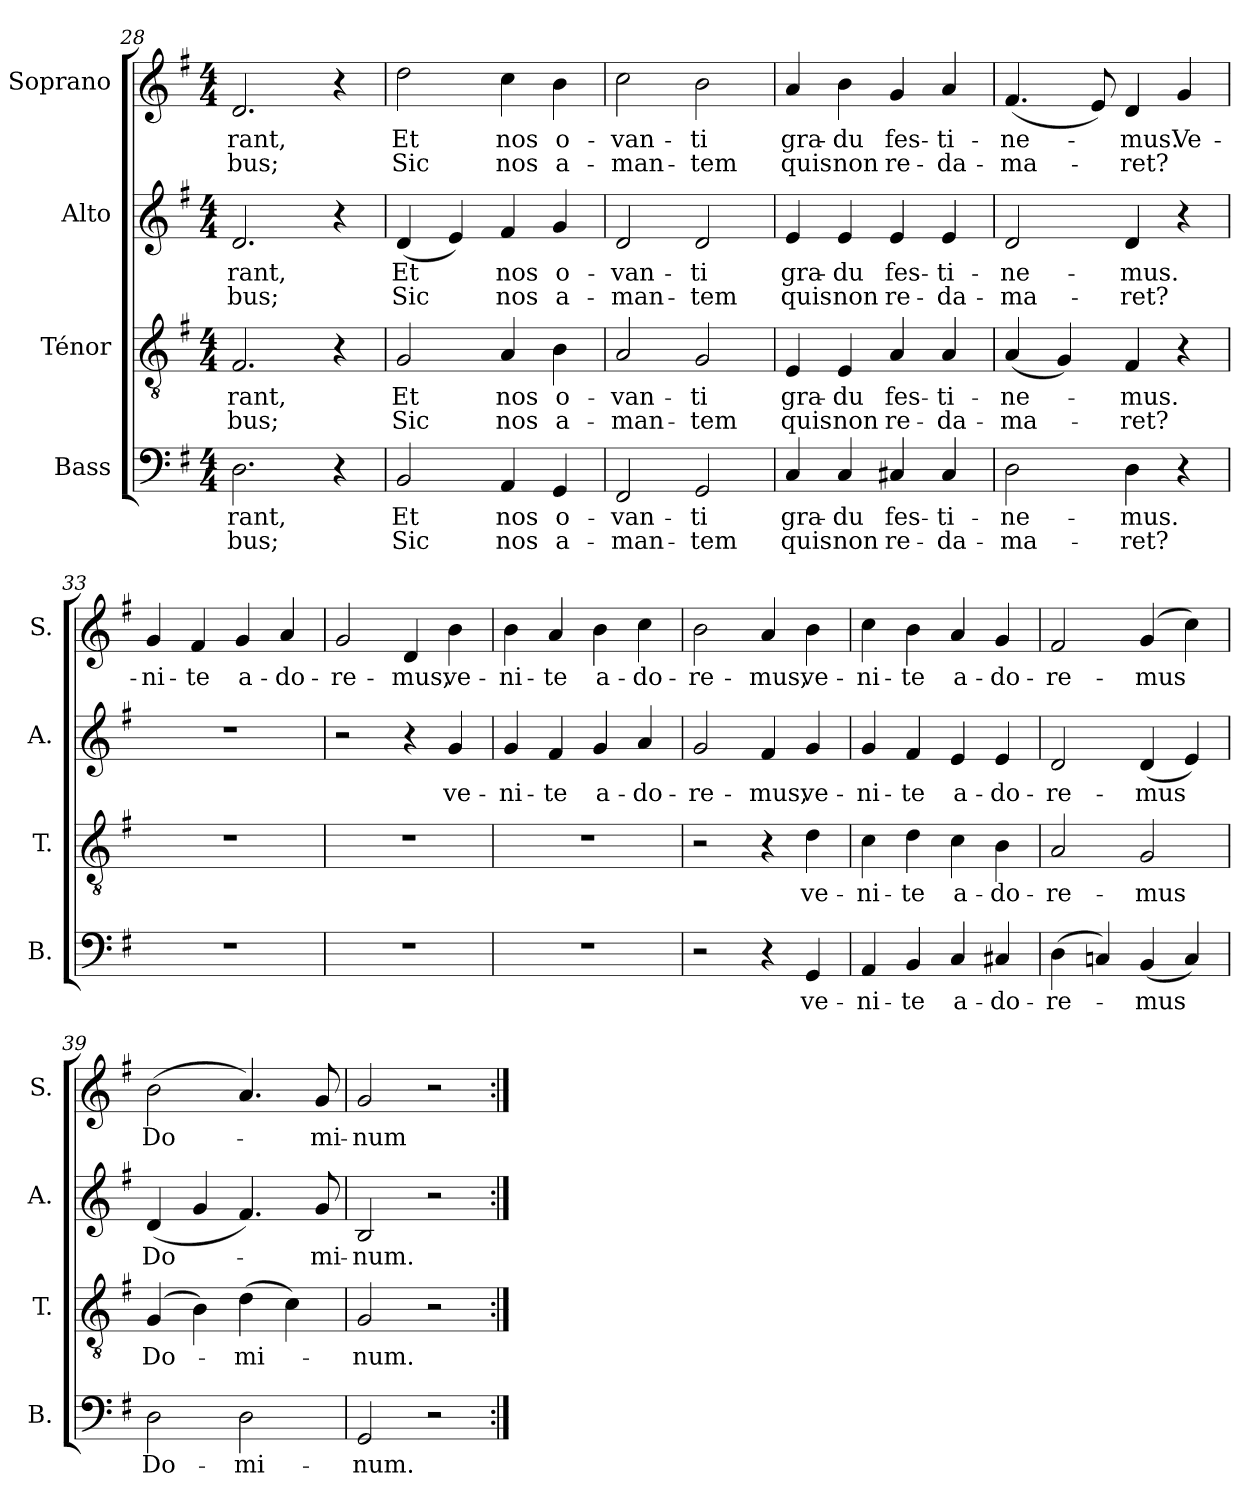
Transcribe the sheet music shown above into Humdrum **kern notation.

**kern	**text	**text	**kern	**text	**text	**kern	**text	**text	**kern	**text	**text
*part4	*part4	*part4	*part3	*part3	*part3	*part2	*part2	*part2	*part1	*part1	*part1
*staff4	*staff4	*staff4	*staff3	*staff3	*staff3	*staff2	*staff2	*staff2	*staff1	*staff1	*staff1
*I"Bass	*	*	*I"Ténor	*	*	*I"Alto	*	*	*I"Soprano	*	*
*I'B.	*	*	*I'T.	*	*	*I'A.	*	*	*I'S.	*	*
*clefF4	*	*	*clefGv2	*	*	*clefG2	*	*	*clefG2	*	*
*k[f#]	*	*	*k[f#]	*	*	*k[f#]	*	*	*k[f#]	*	*
*M4/4	*	*	*M4/4	*	*	*M4/4	*	*	*M4/4	*	*
=28	=28	=28	=28	=28	=28	=28	=28	=28	=28	=28	=28
!	!LO:LY:b	!LO:LY:b	!	!LO:LY:b	!LO:LY:b	!	!LO:LY:b	!LO:LY:b	!	!LO:LY:b	!LO:LY:b
2.D\	-rant,	-bus;	2.F#/	-rant,	-bus;	2.d/	-rant,	-bus;	2.d/	-rant,	-bus;
4r	.	.	4r	.	.	4r	.	.	4r	.	.
=29	=29	=29	=29	=29	=29	=29	=29	=29	=29	=29	=29
!	!LO:LY:b	!LO:LY:b	!	!LO:LY:b	!LO:LY:b	!	!LO:LY:b	!LO:LY:b	!	!LO:LY:b	!LO:LY:b
2BB/	Et	Sic	2G/	Et	Sic	(<4d/	Et	Sic	2dd\	Et	Sic
.	.	.	.	.	.	4e/)	.	.	.	.	.
!	!LO:LY:b	!LO:LY:b	!	!LO:LY:b	!LO:LY:b	!	!LO:LY:b	!LO:LY:b	!	!LO:LY:b	!LO:LY:b
4AA/	nos	nos	4A/	nos	nos	4f#/	nos	nos	4cc\	nos	nos
!	!LO:LY:b	!LO:LY:b	!	!LO:LY:b	!LO:LY:b	!	!LO:LY:b	!LO:LY:b	!	!LO:LY:b	!LO:LY:b
4GG/	o-	a-	4B\	o-	a-	4g/	o-	a-	4b\	o-	a-
=30	=30	=30	=30	=30	=30	=30	=30	=30	=30	=30	=30
!	!LO:LY:b	!LO:LY:b	!	!LO:LY:b	!LO:LY:b	!	!LO:LY:b	!LO:LY:b	!	!LO:LY:b	!LO:LY:b
2FF#/	-van-	-man-	2A/	-van-	-man-	2d/	-van-	-man-	2cc\	-van-	-man-
!	!LO:LY:b	!LO:LY:b	!	!LO:LY:b	!LO:LY:b	!	!LO:LY:b	!LO:LY:b	!	!LO:LY:b	!LO:LY:b
2GG/	-ti	-tem	2G/	-ti	-tem	2d/	-ti	-tem	2b\	-ti	-tem
!!LO:LB:g=z
=31	=31	=31	=31	=31	=31	=31	=31	=31	=31	=31	=31
!	!LO:LY:b	!LO:LY:b	!	!LO:LY:b	!LO:LY:b	!	!LO:LY:b	!LO:LY:b	!	!LO:LY:b	!LO:LY:b
4C/	gra-	quis	4E/	gra-	quis	4e/	gra-	quis	4a/	gra-	quis
!	!LO:LY:b	!LO:LY:b	!	!LO:LY:b	!LO:LY:b	!	!LO:LY:b	!LO:LY:b	!	!LO:LY:b	!LO:LY:b
4C/	-du	non	4E/	-du	non	4e/	-du	non	4b\	-du	non
!	!LO:LY:b	!LO:LY:b	!	!LO:LY:b	!LO:LY:b	!	!LO:LY:b	!LO:LY:b	!	!LO:LY:b	!LO:LY:b
4C#X/	fes-	re-	4A/	fes-	re-	4e/	fes-	re-	4g/	fes-	re-
!	!LO:LY:b	!LO:LY:b	!	!LO:LY:b	!LO:LY:b	!	!LO:LY:b	!LO:LY:b	!	!LO:LY:b	!LO:LY:b
4C#/	-ti-	-da-	4A/	-ti-	-da-	4e/	-ti-	-da-	4a/	-ti-	-da-
=32	=32	=32	=32	=32	=32	=32	=32	=32	=32	=32	=32
!	!LO:LY:b	!LO:LY:b	!	!LO:LY:b	!LO:LY:b	!	!LO:LY:b	!LO:LY:b	!	!LO:LY:b	!LO:LY:b
2D\	-ne-	-ma-	(<4A/	-ne-	-ma-	2d/	-ne-	-ma-	(<4.f#/	-ne-	-ma-
.	.	.	4G/)	.	.	.	.	.	.	.	.
.	.	.	.	.	.	.	.	.	8e/)	.	.
!	!LO:LY:b	!LO:LY:b	!	!LO:LY:b	!LO:LY:b	!	!LO:LY:b	!LO:LY:b	!	!LO:LY:b	!LO:LY:b
4D\	-mus.	-ret?	4F#/	-mus.	-ret?	4d/	-mus.	-ret?	4d/	-mus.	-ret?
!	!	!	!	!	!	!	!	!	!	!LO:LY:b	!
4r	.	.	4r	.	.	4r	.	.	4g/	Ve-	.
=33	=33	=33	=33	=33	=33	=33	=33	=33	=33	=33	=33
!	!	!	!	!	!	!	!	!	!	!LO:LY:b	!
1r	.	.	1r	.	.	1r	.	.	4g/	-ni-	.
!	!	!	!	!	!	!	!	!	!	!LO:LY:b	!
.	.	.	.	.	.	.	.	.	4f#/	-te	.
!	!	!	!	!	!	!	!	!	!	!LO:LY:b	!
.	.	.	.	.	.	.	.	.	4g/	a-	.
!	!	!	!	!	!	!	!	!	!	!LO:LY:b	!
.	.	.	.	.	.	.	.	.	4a/	-do-	.
=34	=34	=34	=34	=34	=34	=34	=34	=34	=34	=34	=34
!	!	!	!	!	!	!	!	!	!	!LO:LY:b	!
1r	.	.	1r	.	.	2r	.	.	2g/	-re-	.
!	!	!	!	!	!	!	!	!	!	!LO:LY:b	!
.	.	.	.	.	.	4r	.	.	4d/	-mus,	.
!	!	!	!	!	!	!	!LO:LY:b	!	!	!LO:LY:b	!
.	.	.	.	.	.	4g/	ve-	.	4b\	ve-	.
=35	=35	=35	=35	=35	=35	=35	=35	=35	=35	=35	=35
!	!	!	!	!	!	!	!LO:LY:b	!	!	!LO:LY:b	!
1r	.	.	1r	.	.	4g/	-ni-	.	4b\	-ni-	.
!	!	!	!	!	!	!	!LO:LY:b	!	!	!LO:LY:b	!
.	.	.	.	.	.	4f#/	-te	.	4a/	-te	.
!	!	!	!	!	!	!	!LO:LY:b	!	!	!LO:LY:b	!
.	.	.	.	.	.	4g/	a-	.	4b\	a-	.
!	!	!	!	!	!	!	!LO:LY:b	!	!	!LO:LY:b	!
.	.	.	.	.	.	4a/	-do-	.	4cc\	-do-	.
=36	=36	=36	=36	=36	=36	=36	=36	=36	=36	=36	=36
!	!	!	!	!	!	!	!LO:LY:b	!	!	!LO:LY:b	!
2r	.	.	2r	.	.	2g/	-re-	.	2b\	-re-	.
!	!	!	!	!	!	!	!LO:LY:b	!	!	!LO:LY:b	!
4r	.	.	4r	.	.	4f#/	-mus,	.	4a/	-mus,	.
!	!LO:LY:b	!	!	!LO:LY:b	!	!	!LO:LY:b	!	!	!LO:LY:b	!
4GG/	ve-	.	4d\	ve-	.	4g/	ve-	.	4b\	ve-	.
=37	=37	=37	=37	=37	=37	=37	=37	=37	=37	=37	=37
!	!LO:LY:b	!	!	!LO:LY:b	!	!	!LO:LY:b	!	!	!LO:LY:b	!
4AA/	-ni-	.	4c\	-ni-	.	4g/	-ni-	.	4cc\	-ni-	.
!	!LO:LY:b	!	!	!LO:LY:b	!	!	!LO:LY:b	!	!	!LO:LY:b	!
4BB/	-te	.	4d\	-te	.	4f#/	-te	.	4b\	-te	.
!	!LO:LY:b	!	!	!LO:LY:b	!	!	!LO:LY:b	!	!	!LO:LY:b	!
4C/	a-	.	4c\	a-	.	4e/	a-	.	4a/	a-	.
!	!LO:LY:b	!	!	!LO:LY:b	!	!	!LO:LY:b	!	!	!LO:LY:b	!
4C#X/	-do-	.	4B\	-do-	.	4e/	-do-	.	4g/	-do-	.
=38	=38	=38	=38	=38	=38	=38	=38	=38	=38	=38	=38
!	!LO:LY:b	!	!	!LO:LY:b	!	!	!LO:LY:b	!	!	!LO:LY:b	!
(>4D\	-re-	.	2A/	-re-	.	2d/	-re-	.	2f#/	-re-	.
4Cn/)	.	.	.	.	.	.	.	.	.	.	.
!	!LO:LY:b	!	!	!LO:LY:b	!	!	!LO:LY:b	!	!	!LO:LY:b	!
(<4BB/	-mus	.	2G/	-mus	.	(<4d/	-mus	.	(>4g/	-mus	.
4C/)	.	.	.	.	.	4e/)	.	.	4cc\)	.	.
!!LO:PB:g=z
=39	=39	=39	=39	=39	=39	=39	=39	=39	=39	=39	=39
!	!LO:LY:b	!	!	!LO:LY:b	!	!	!LO:LY:b	!	!	!LO:LY:b	!
2D\	Do-	.	(>4G/	Do-	.	(<4d/	Do-	.	(>2b\	Do-	.
.	.	.	4B\)	.	.	4g/	.	.	.	.	.
!	!LO:LY:b	!	!	!LO:LY:b	!	!	!	!	!	!	!
2D\	-mi-	.	(>4d\	-mi-	.	4.f#/)	.	.	4.a/)	.	.
.	.	.	4c\)	.	.	.	.	.	.	.	.
!	!	!	!	!	!	!	!LO:LY:b	!	!	!LO:LY:b	!
.	.	.	.	.	.	8g/	-mi-	.	8g/	-mi-	.
=40	=40	=40	=40	=40	=40	=40	=40	=40	=40	=40	=40
!	!LO:LY:b	!	!	!LO:LY:b	!	!	!LO:LY:b	!	!	!LO:LY:b	!
2GG/	-num.	.	2G/	-num.	.	2B/	-num.	.	2g/	-num	.
2r	.	.	2r	.	.	2r	.	.	2r	.	.
=:|!	=:|!	=:|!	=:|!	=:|!	=:|!	=:|!	=:|!	=:|!	=:|!	=:|!	=:|!
*-	*-	*-	*-	*-	*-	*-	*-	*-	*-	*-	*-
